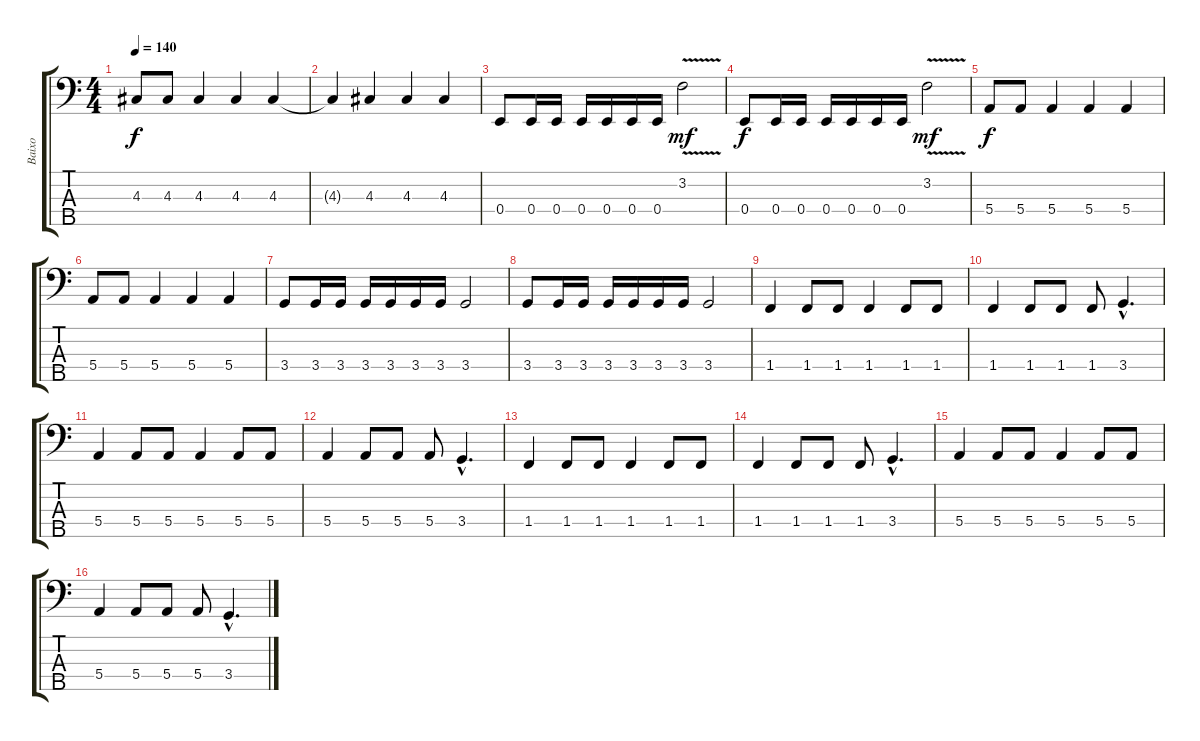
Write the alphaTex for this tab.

\track ("Baixo" "Baixo") {instrument electricbassfinger}
\staff {score tabs}
\tuning (G2 D2 A1 E1 B0) {hide}
\ts (4 4)
\tempo 140
\clef f4
\ks c
4.3.8{dy f} 4.3.8 4.3.4 4.3.4 4.3.4 |
4.3{t}.4 4.3.4 4.3.4 4.3.4 |
0.4.8 0.4.16 0.4.16 0.4.16 0.4.16 0.4.16 0.4.16 3.2{v}.2{dy mf} |
0.4.8{dy f} 0.4.16 0.4.16 0.4.16 0.4.16 0.4.16 0.4.16 3.2{v}.2{dy mf} |
5.4.8{dy f} 5.4.8 5.4.4 5.4.4 5.4.4 |
5.4.8 5.4.8 5.4.4 5.4.4 5.4.4 |
3.4.8 3.4.16 3.4.16 3.4.16 3.4.16 3.4.16 3.4.16 3.4.2 |
3.4.8 3.4.16 3.4.16 3.4.16 3.4.16 3.4.16 3.4.16 3.4.2 |
1.4.4 1.4.8 1.4.8 1.4.4 1.4.8 1.4.8 |
1.4.4 1.4.8 1.4.8 1.4.8 3.4{hac}.4{d} |
5.4.4 5.4.8 5.4.8 5.4.4 5.4.8 5.4.8 |
5.4.4 5.4.8 5.4.8 5.4.8 3.4{hac}.4{d} |
1.4.4 1.4.8 1.4.8 1.4.4 1.4.8 1.4.8 |
1.4.4 1.4.8 1.4.8 1.4.8 3.4{hac}.4{d} |
5.4.4 5.4.8 5.4.8 5.4.4 5.4.8 5.4.8 |
5.4.4 5.4.8 5.4.8 5.4.8 3.4{hac}.4{d}
